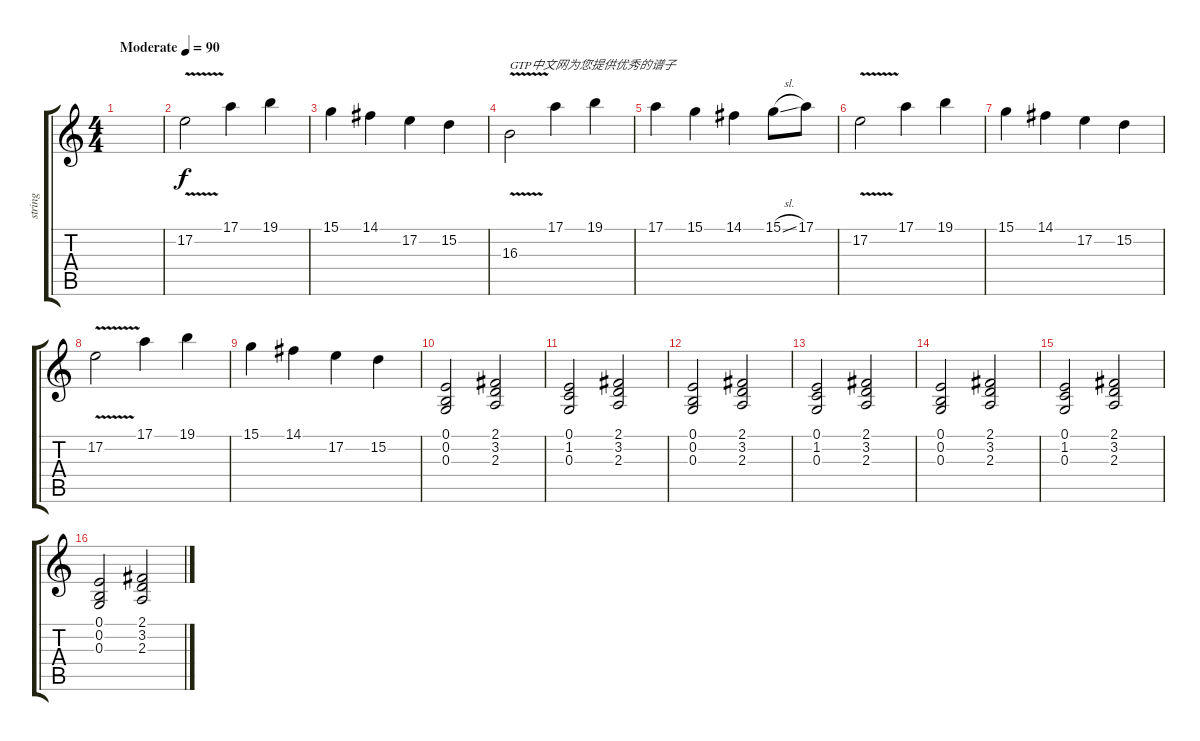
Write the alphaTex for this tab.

\track ("string" "string") {instrument stringensemble1}
\staff {score tabs}
\tuning (E4 B3 G3 D3 A2 E2) {hide}
\ts (4 4)
\tempo (90 "Moderate")
\clef g2
\ks c
|
17.2{v}.2 17.1.4 19.1.4 |
15.1.4 14.1.4 17.2.4 15.2.4 |
16.3{v}.2{txt "GTP中文网为您提供优秀的谱子"} 17.1.4 19.1.4 |
17.1.4 15.1.4 14.1.4 15.1{sl}.8 17.1.8 |
17.2{v}.2 17.1.4 19.1.4 |
15.1.4 14.1.4 17.2.4 15.2.4 |
17.2{v}.2 17.1.4 19.1.4 |
15.1.4 14.1.4 17.2.4 15.2.4 |
(0.1 0.2 0.3).2 (2.1 3.2 2.3).2 |
(0.1 1.2 0.3).2 (2.1 3.2 2.3).2 |
(0.1 0.2 0.3).2 (2.1 3.2 2.3).2 |
(0.1 1.2 0.3).2 (2.1 3.2 2.3).2 |
(0.1 0.2 0.3).2 (2.1 3.2 2.3).2 |
(0.1 1.2 0.3).2 (2.1 3.2 2.3).2 |
(0.1 0.2 0.3).2 (2.1 3.2 2.3).2
